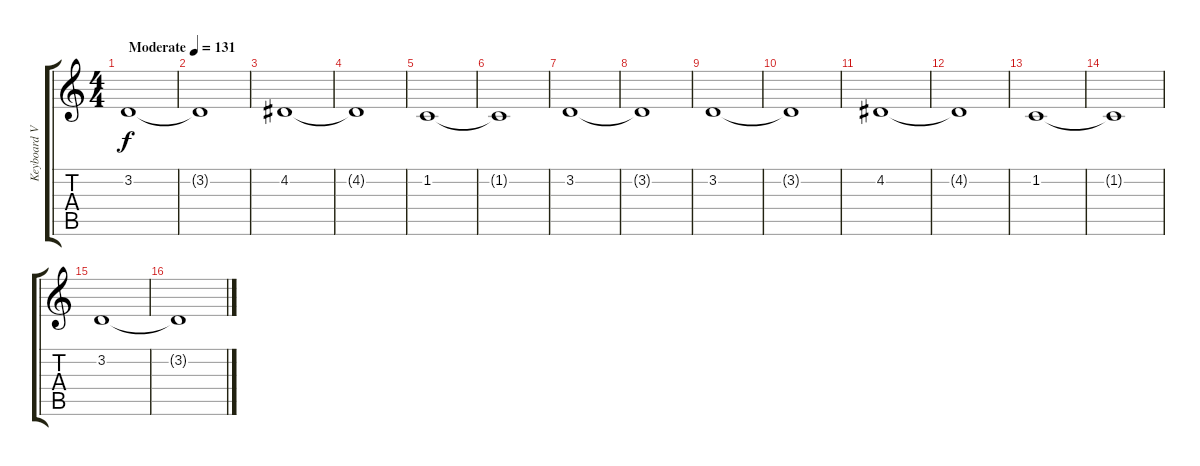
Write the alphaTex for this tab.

\track ("Keyboard Voice 2" "Keyboard V") {instrument pad8sweep}
\staff {score tabs}
\tuning (E4 B3 G3 D3 A2 E2) {hide}
\ts (4 4)
\tempo (131 "Moderate")
\clef g2
\ks c
3.2.1{dy f instrument pad8sweep} |
3.2{t}.1 |
4.2.1 |
4.2{t}.1 |
1.2.1 |
1.2{t}.1 |
3.2.1 |
3.2{t}.1 |
3.2.1 |
3.2{t}.1 |
4.2.1 |
4.2{t}.1 |
1.2.1 |
1.2{t}.1 |
3.2.1 |
3.2{t}.1
